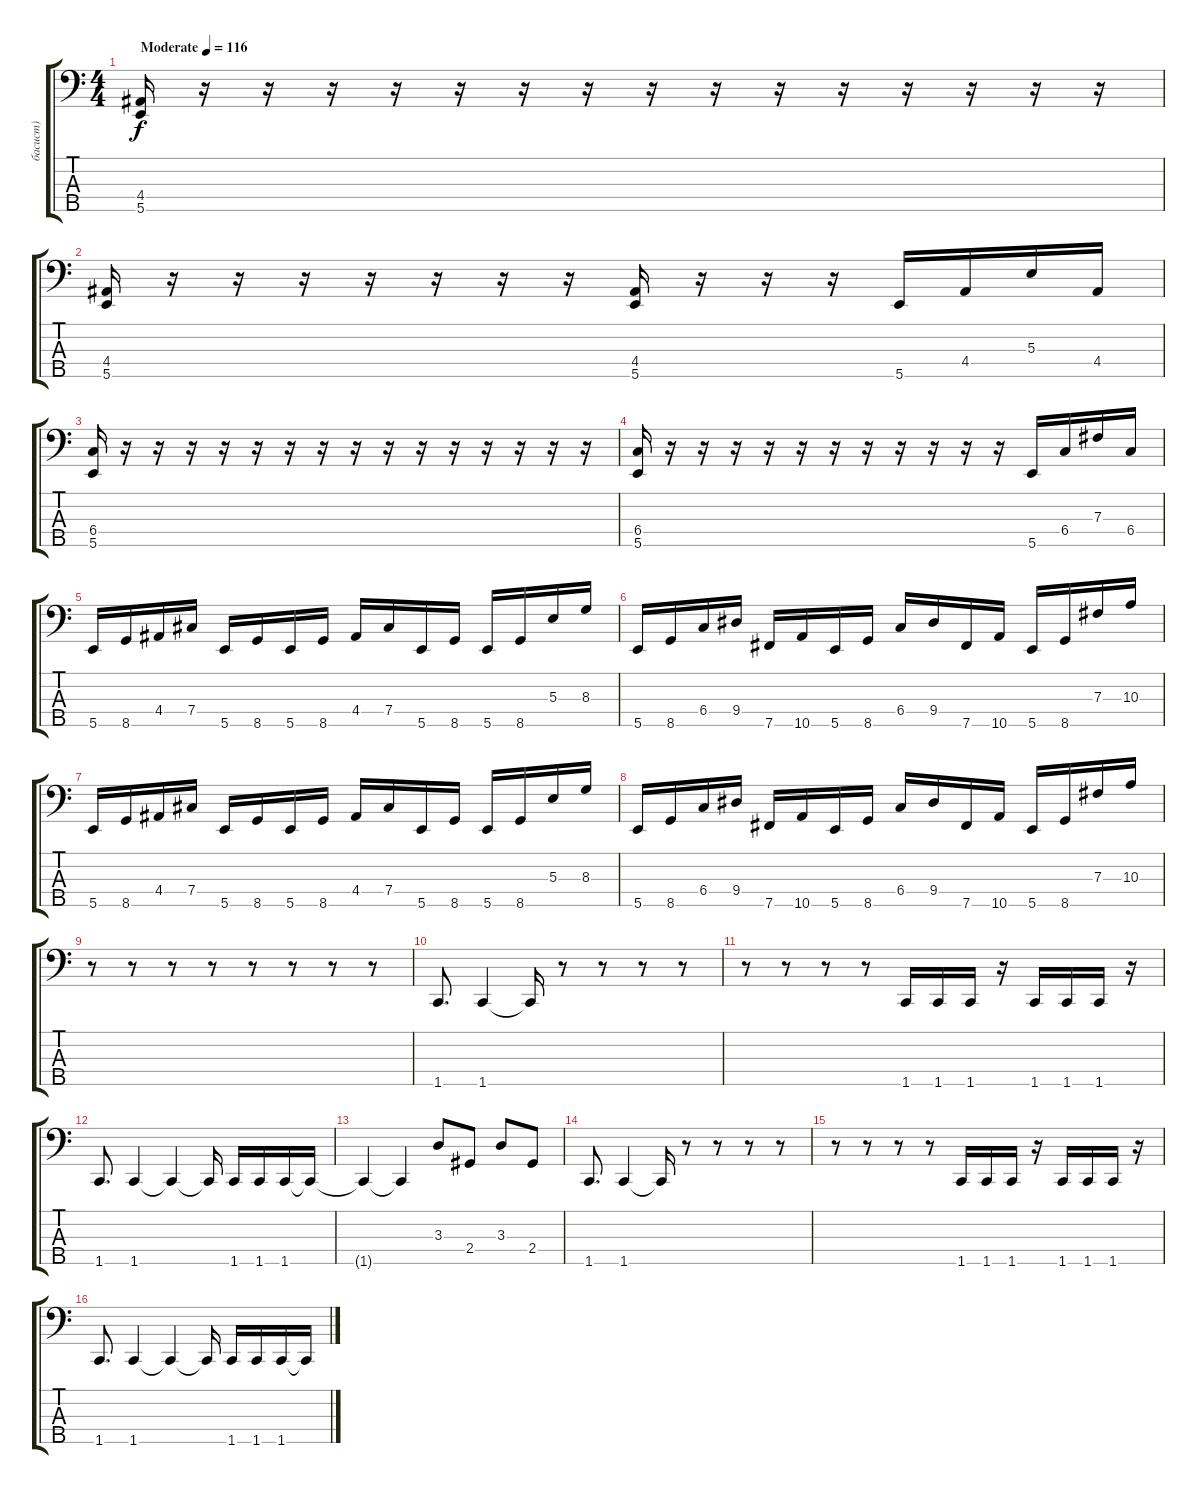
\track ("басист)" "басист)") {instrument electricbassfinger}
\staff {score tabs}
\tuning (A2 E2 B1 Gb1 B0) {hide}
\ts (4 4)
\tempo (116 "Moderate")
\clef f4
\ks c
(4.4 5.5).16{dy f instrument electricbassfinger} r.16 r.16 r.16 r.16 r.16 r.16 r.16 r.16 r.16 r.16 r.16 r.16 r.16 r.16 r.16 |
(4.4 5.5).16 r.16 r.16 r.16 r.16 r.16 r.16 r.16 (4.4 5.5).16 r.16 r.16 r.16 5.5.16 4.4.16 5.3.16 4.4.16 |
(6.4 5.5).16 r.16 r.16 r.16 r.16 r.16 r.16 r.16 r.16 r.16 r.16 r.16 r.16 r.16 r.16 r.16 |
(6.4 5.5).16 r.16 r.16 r.16 r.16 r.16 r.16 r.16 r.16 r.16 r.16 r.16 5.5.16 6.4.16 7.3.16 6.4.16 |
5.5.16 8.5.16 4.4.16 7.4.16 5.5.16 8.5.16 5.5.16 8.5.16 4.4.16 7.4.16 5.5.16 8.5.16 5.5.16 8.5.16 5.3.16 8.3.16 |
5.5.16 8.5.16 6.4.16 9.4.16 7.5.16 10.5.16 5.5.16 8.5.16 6.4.16 9.4.16 7.5.16 10.5.16 5.5.16 8.5.16 7.3.16 10.3.16 |
5.5.16 8.5.16 4.4.16 7.4.16 5.5.16 8.5.16 5.5.16 8.5.16 4.4.16 7.4.16 5.5.16 8.5.16 5.5.16 8.5.16 5.3.16 8.3.16 |
5.5.16 8.5.16 6.4.16 9.4.16 7.5.16 10.5.16 5.5.16 8.5.16 6.4.16 9.4.16 7.5.16 10.5.16 5.5.16 8.5.16 7.3.16 10.3.16 |
r.8 r.8 r.8 r.8 r.8 r.8 r.8 r.8 |
1.5.8{d} 1.5.4 1.5{t}.16 r.8 r.8 r.8 r.8 |
r.8 r.8 r.8 r.8 1.5.16 1.5.16 1.5.16 r.16 1.5.16 1.5.16 1.5.16 r.16 |
1.5.8{d} 1.5.4 1.5{t}.4 1.5{t}.16 1.5.16 1.5.16 1.5.16 1.5{t}.16 |
1.5{t}.4 1.5{t}.4 3.3.8 2.4.8 3.3.8 2.4.8 |
1.5.8{d} 1.5.4 1.5{t}.16 r.8 r.8 r.8 r.8 |
r.8 r.8 r.8 r.8 1.5.16 1.5.16 1.5.16 r.16 1.5.16 1.5.16 1.5.16 r.16 |
1.5.8{d} 1.5.4 1.5{t}.4 1.5{t}.16 1.5.16 1.5.16 1.5.16 1.5{t}.16
